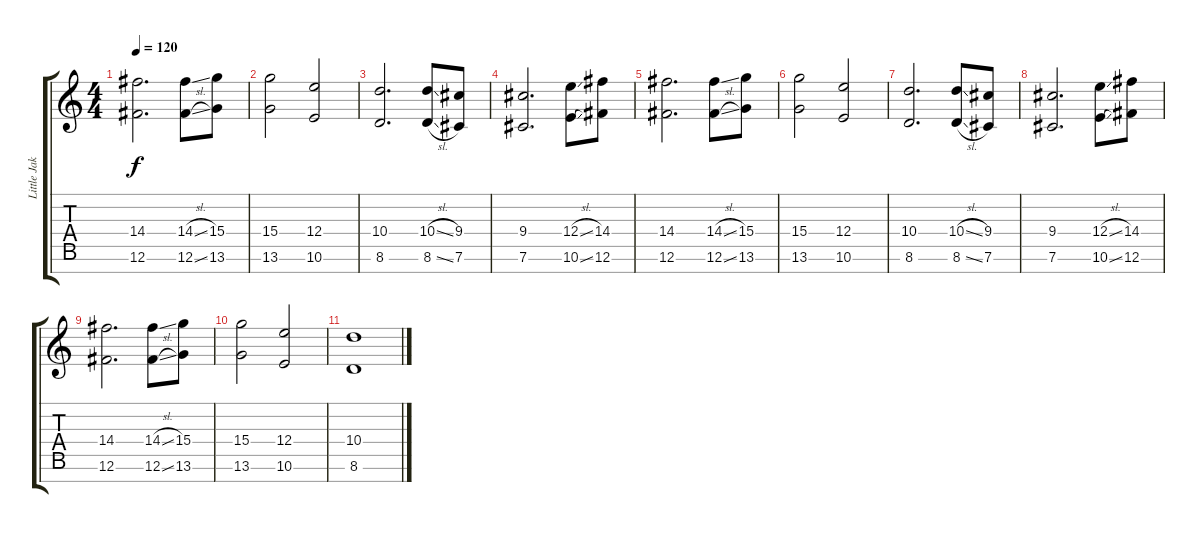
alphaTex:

\track ("Little Jake" "Little Jak") {instrument distortionguitar}
\staff {score tabs}
\tuning (Gb4 Db4 A3 E3 B2 Gb2 B1) {hide}
\ts (4 4)
\tempo 120
\clef g2
\ks c
(14.4 12.6).2{d dy f} (14.4{sl} 12.6{sl}).8 (15.4 13.6).8 |
(15.4 13.6).2 (12.4 10.6).2 |
(10.4 8.6).2{d} (10.4{sl} 8.6{sl}).8 (9.4 7.6).8 |
(9.4 7.6).2{d} (12.4{sl} 10.6{sl}).8 (14.4 12.6).8 |
(14.4 12.6).2{d} (14.4{sl} 12.6{sl}).8 (15.4 13.6).8 |
(15.4 13.6).2 (12.4 10.6).2 |
(10.4 8.6).2{d} (10.4{sl} 8.6{sl}).8 (9.4 7.6).8 |
(9.4 7.6).2{d} (12.4{sl} 10.6{sl}).8 (14.4 12.6).8 |
(14.4 12.6).2{d} (14.4{sl} 12.6{sl}).8 (15.4 13.6).8 |
(15.4 13.6).2 (12.4 10.6).2 |
(10.4 8.6).1
